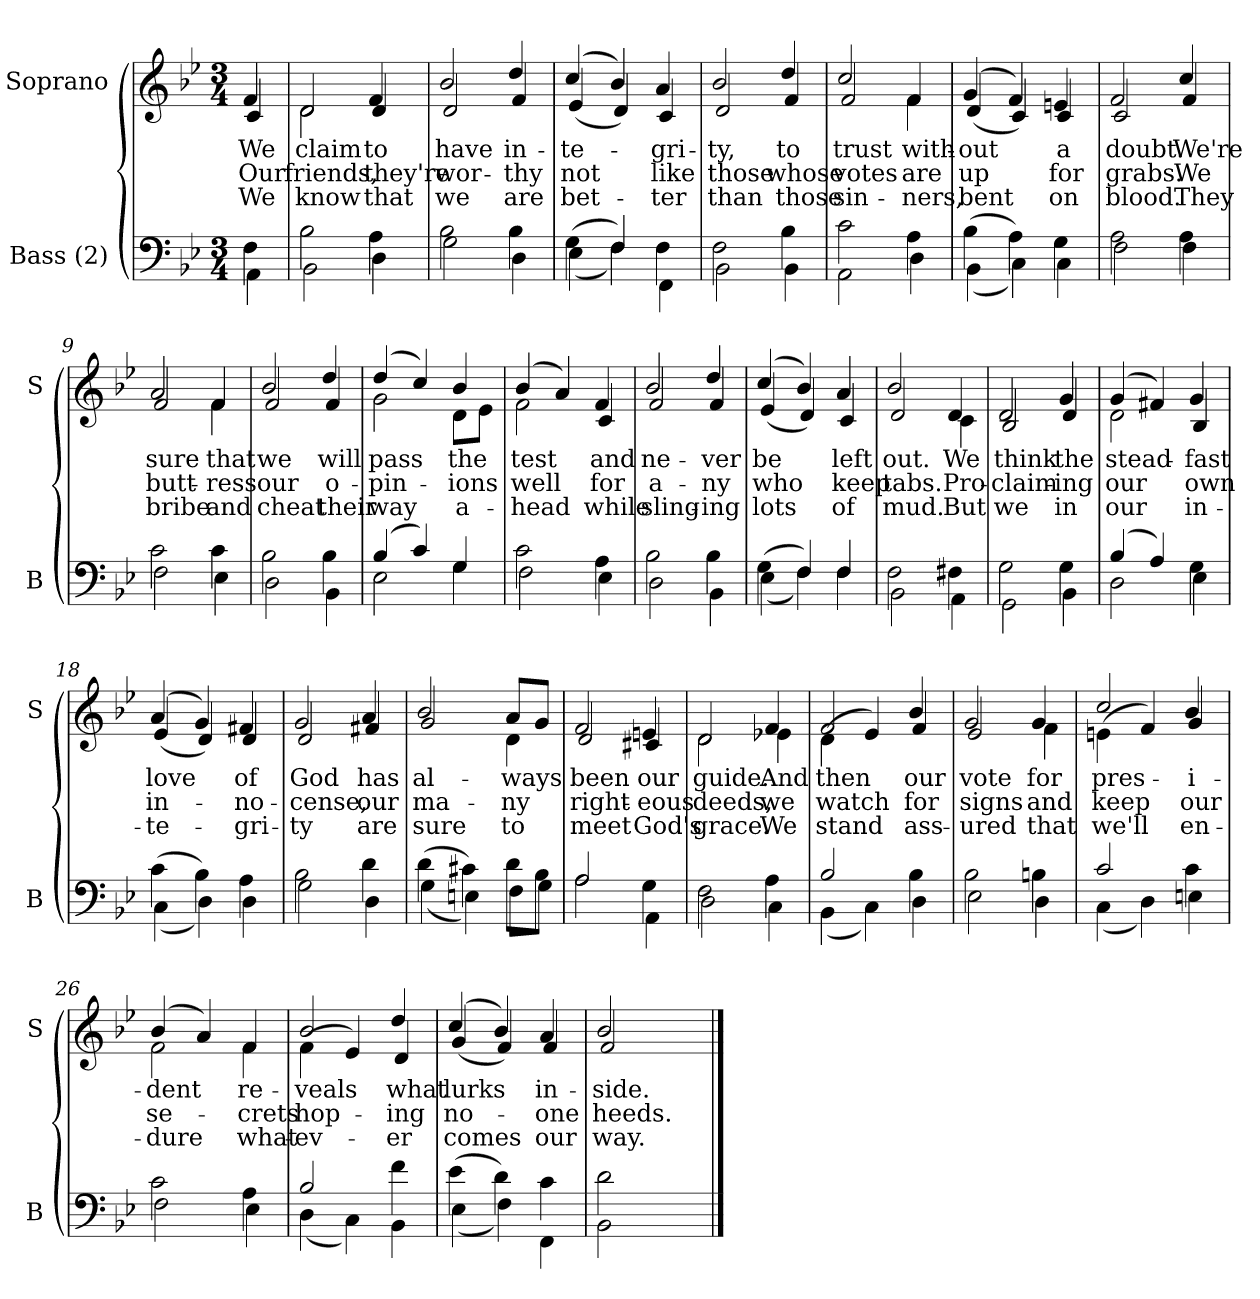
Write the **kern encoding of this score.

**kern	**kern	**text	**text	**text
*part2	*part1	*part1	*part1	*part1
*staff2	*staff1	*staff1	*staff1	*staff1
*I"Bass (2)	*I"Soprano	*	*	*
*I'B	*I'S	*	*	*
*clefF4	*clefG2	*	*	*
*k[b-e-]	*k[b-e-]	*	*	*
*M3/4	*M3/4	*	*	*
=1	=1	=1	=1	=1
*^	*	*	*	*
!	!	!LO:TX:b:i:t=Verse	!	!	!
!	!	!	!LO:LY:b	!LO:LY:b	!LO:LY:b
*	*	*^	*	*	*
4F\	4AA\	4f/	4c/	We	Our	We
=2	=2	=2	=2	=2	=2	=2
!	!	!	!	!LO:LY:b	!LO:LY:b	!LO:LY:b
2B-\	2BB-\	2d/	2d\	claim	friends,	know
!	!	!	!	!LO:LY:b	!LO:LY:b	!LO:LY:b
4A\	4D\	4f/	4d/	to	they're	that
=3	=3	=3	=3	=3	=3	=3
!	!	!	!	!LO:LY:b	!LO:LY:b	!LO:LY:b
2B-\	2G\	2b-/	2d/	have	wor-	we
!	!	!	!	!LO:LY:b	!LO:LY:b	!LO:LY:b
4B-\	4D\	4dd/	4f/	in-	-thy	are
=4	=4	=4	=4	=4	=4	=4
!	!	!	!	!LO:LY:b	!LO:LY:b	!LO:LY:b
(>4G\	(<4E-\	(>4cc/	(>4e-/	-te-	not	bet-
4F/)	4F\)	4b-/)	4d/)	.	.	.
!	!	!	!	!LO:LY:b	!LO:LY:b	!LO:LY:b
4F\	4FF\	4a/	4c/	-gri-	like	-ter
=5	=5	=5	=5	=5	=5	=5
!	!	!	!	!LO:LY:b	!LO:LY:b	!LO:LY:b
2F\	2BB-\	2b-/	2d/	-ty,	those	than
!	!	!	!	!LO:LY:b	!LO:LY:b	!LO:LY:b
4B-\	4BB-\	4dd/	4f/	to	whose	those
=6	=6	=6	=6	=6	=6	=6
!	!	!	!	!LO:LY:b	!LO:LY:b	!LO:LY:b
2c\	2AA\	2cc/	2f/	trust	votes	sin-
!	!	!	!	!LO:LY:b	!LO:LY:b	!LO:LY:b
4A\	4D\	4f/	4f\	with-	are	-ners,
!!LO:LB:g=z	!!
=7	=7	=7	=7	=7	=7	=7
!	!	!	!	!LO:LY:b	!LO:LY:b	!LO:LY:b
(<4B-\	(<4BB-\	(>4g/	(>4d/	-out	up	bent
4A\)	4C\)	4f/)	4c/)	.	.	.
!	!	!	!	!LO:LY:b	!LO:LY:b	!LO:LY:b
4G\	4C\	4en/	4c/	a	for	on
=8	=8	=8	=8	=8	=8	=8
!	!	!	!	!LO:LY:b	!LO:LY:b	!LO:LY:b
2A\	2F\	2f/	2c/	doubt.	grabs.	blood.
!	!	!	!	!LO:LY:b	!LO:LY:b	!LO:LY:b
4A\	4F\	4cc/	4f/	We're	We	They
=9	=9	=9	=9	=9	=9	=9
!	!	!	!	!LO:LY:b	!LO:LY:b	!LO:LY:b
2c\	2F\	2a/	2f/	sure	butt-	bribe
!	!	!	!	!LO:LY:b	!LO:LY:b	!LO:LY:b
4c\	4E-\	4f/	4f\	that	-ress	and
=10	=10	=10	=10	=10	=10	=10
!	!	!	!	!LO:LY:b	!LO:LY:b	!LO:LY:b
2B-\	2D\	2b-/	2f/	we	our	cheat
!	!	!	!	!LO:LY:b	!LO:LY:b	!LO:LY:b
4B-\	4BB-\	4dd/	4f/	will	o-	their
=11	=11	=11	=11	=11	=11	=11
!	!	!	!	!LO:LY:b	!LO:LY:b	!LO:LY:b
(>4B-/	2E-\	(>4dd/	2g\	pass	-pin-	way
4c/)	.	4cc/)	.	.	.	.
!	!	!	!	!LO:LY:b	!LO:LY:b	!LO:LY:b
4G/	4G\	4b-/	8d\L	the	-ions	a-
.	.	.	8e-\J	.	.	.
=12	=12	=12	=12	=12	=12	=12
!	!	!	!	!LO:LY:b	!LO:LY:b	!LO:LY:b
2c\	2F\	(>4b-/	2f\	test	well	-head
.	.	4a/)	.	.	.	.
!	!	!	!	!LO:LY:b	!LO:LY:b	!LO:LY:b
4A\	4E-\	4f/	4c/	and	for	while
!!LO:LB:g=z	!!
=13	=13	=13	=13	=13	=13	=13
!	!	!	!	!LO:LY:b	!LO:LY:b	!LO:LY:b
2B-\	2D\	2b-/	2f/	ne-	a-	sling-
!	!	!	!	!LO:LY:b	!LO:LY:b	!LO:LY:b
4B-\	4BB-\	4dd/	4f/	-ver	-ny	-ing
=14	=14	=14	=14	=14	=14	=14
!	!	!	!	!LO:LY:b	!LO:LY:b	!LO:LY:b
(>4G\	(<4E-\	(>4cc/	(>4e-/	be	who	lots
4F/)	4F\)	4b-/)	4d/)	.	.	.
!	!	!	!	!LO:LY:b	!LO:LY:b	!LO:LY:b
4F/	4F\	4a/	4c/	left	keep	of
=15	=15	=15	=15	=15	=15	=15
!	!	!	!	!LO:LY:b	!LO:LY:b	!LO:LY:b
2F\	2BB-\	2b-/	2d/	out.	tabs.	mud.
!	!	!	!	!LO:LY:b	!LO:LY:b	!LO:LY:b
4F#X\	4AA\	4d/	4c\	We	Pro-	But
=16	=16	=16	=16	=16	=16	=16
!	!	!	!	!LO:LY:b	!LO:LY:b	!LO:LY:b
2G\	2GG\	2d/	2B-/	think	-claim-	we
!	!	!	!	!LO:LY:b	!LO:LY:b	!LO:LY:b
4G\	4BB-\	4g/	4d/	the	-ing	in
=17	=17	=17	=17	=17	=17	=17
!	!	!	!	!LO:LY:b	!LO:LY:b	!LO:LY:b
(>4B-/	2D\	(>4g/	2d\	stead-	our	our
4A/)	.	4f#X/)	.	.	.	.
!	!	!	!	!LO:LY:b	!LO:LY:b	!LO:LY:b
4G\	4E-\	4g/	4B-/	-fast	own	in-
=18	=18	=18	=18	=18	=18	=18
!	!	!	!	!LO:LY:b	!LO:LY:b	!LO:LY:b
(<4c\	(<4C\	(>4a/	(>4e-/	love	in-	-te-
4B-\)	4D\)	4g/)	4d/)	.	.	.
!	!	!	!	!LO:LY:b	!LO:LY:b	!LO:LY:b
4A\	4D\	4f#X/	4d/	of	-no-	-gri-
!!LO:LB:g=z	!!
=19	=19	=19	=19	=19	=19	=19
!	!	!	!	!LO:LY:b	!LO:LY:b	!LO:LY:b
2B-\	2G\	2g/	2d/	God	-cense,	-ty
!	!	!	!	!LO:LY:b	!LO:LY:b	!LO:LY:b
4d\	4D\	4a/	4f#X/	has	our	are
=20	=20	=20	=20	=20	=20	=20
!	!	!	!	!LO:LY:b	!LO:LY:b	!LO:LY:b
(<4d\	(<4G\	2b-/	2g/	al-	ma-	sure
4c#X\)	4En\)	.	.	.	.	.
!	!	!	!	!LO:LY:b	!LO:LY:b	!LO:LY:b
8d\L	8F\L	8a/L	4d\	-ways	-ny	to
8B-\J	8G\J	8g/J	.	.	.	.
=21	=21	=21	=21	=21	=21	=21
!	!	!	!	!LO:LY:b	!LO:LY:b	!LO:LY:b
2A/	2A\	2f/	2d/	been	right-	meet
!	!	!	!	!LO:LY:b	!LO:LY:b	!LO:LY:b
4G\	4AA\	4en/	4c#X/	our	-eous	God's
=22	=22	=22	=22	=22	=22	=22
!	!	!	!	!LO:LY:b	!LO:LY:b	!LO:LY:b
2F\	2D\	2d/	2d\	guide.	deeds,	grace.
!	!	!	!	!LO:LY:b	!LO:LY:b	!LO:LY:b
4A\	4C\	4f/	4e-X\	And	we	We
=23	=23	=23	=23	=23	=23	=23
!	!	!	!	!LO:LY:b	!LO:LY:b	!LO:LY:b
2B-/	(<4BB-\	2f/	(>4d\	then	watch	stand
.	4C\)	.	4e-/)	.	.	.
!	!	!	!	!LO:LY:b	!LO:LY:b	!LO:LY:b
4B-\	4D\	4b-/	4f/	our	for	ass-
=24	=24	=24	=24	=24	=24	=24
!	!	!	!	!LO:LY:b	!LO:LY:b	!LO:LY:b
2B-\	2E-\	2g/	2e-/	vote	signs	-ured
!	!	!	!	!LO:LY:b	!LO:LY:b	!LO:LY:b
4Bn\	4D\	4g/	4f\	for	and	that
!!LO:LB:g=z	!!
=25	=25	=25	=25	=25	=25	=25
!	!	!	!	!LO:LY:b	!LO:LY:b	!LO:LY:b
2c/	(<4C\	2cc/	(>4en\	pres-	keep	we'll
.	4D\)	.	4f/)	.	.	.
!	!	!	!	!LO:LY:b	!LO:LY:b	!LO:LY:b
4c\	4En\	4b-/	4g/	-i-	our	en-
=26	=26	=26	=26	=26	=26	=26
!	!	!	!	!LO:LY:b	!LO:LY:b	!LO:LY:b
2c\	2F\	(>4b-/	2f\	-dent	se-	-dure
.	.	4a/)	.	.	.	.
!	!	!	!	!LO:LY:b	!LO:LY:b	!LO:LY:b
4A\	4E-\	4f/	4f\	re-	-crets	what-
=27	=27	=27	=27	=27	=27	=27
!	!	!	!	!LO:LY:b	!LO:LY:b	!LO:LY:b
2B-/	(<4D\	2b-/	(>4f\	-veals	hop-	-ev-
.	4C\)	.	4e-/)	.	.	.
!	!	!	!	!LO:LY:b	!LO:LY:b	!LO:LY:b
4f\	4BB-\	4dd/	4d/	what	-ing	-er
=28	=28	=28	=28	=28	=28	=28
!	!	!	!	!LO:LY:b	!LO:LY:b	!LO:LY:b
(<4e-\	(<4E-\	(>4cc/	(>4g/	lurks	no-	comes
4d\)	4F\)	4b-/)	4f/)	.	.	.
!	!	!	!	!LO:LY:b	!LO:LY:b	!LO:LY:b
4c\	4FF\	4a/	4f/	in-	-one	our
=29	=29	=29	=29	=29	=29	=29
!	!	!	!	!LO:LY:b	!LO:LY:b	!LO:LY:b
2d\	2BB-\	2b-/	2f/	-side.	heeds.	way.
4ryy	4ryy	4ryy	4ryy	.	.	.
*v	*v	*	*	*	*	*
*	*v	*v	*	*	*
==	==	==	==	==
*-	*-	*-	*-	*-
